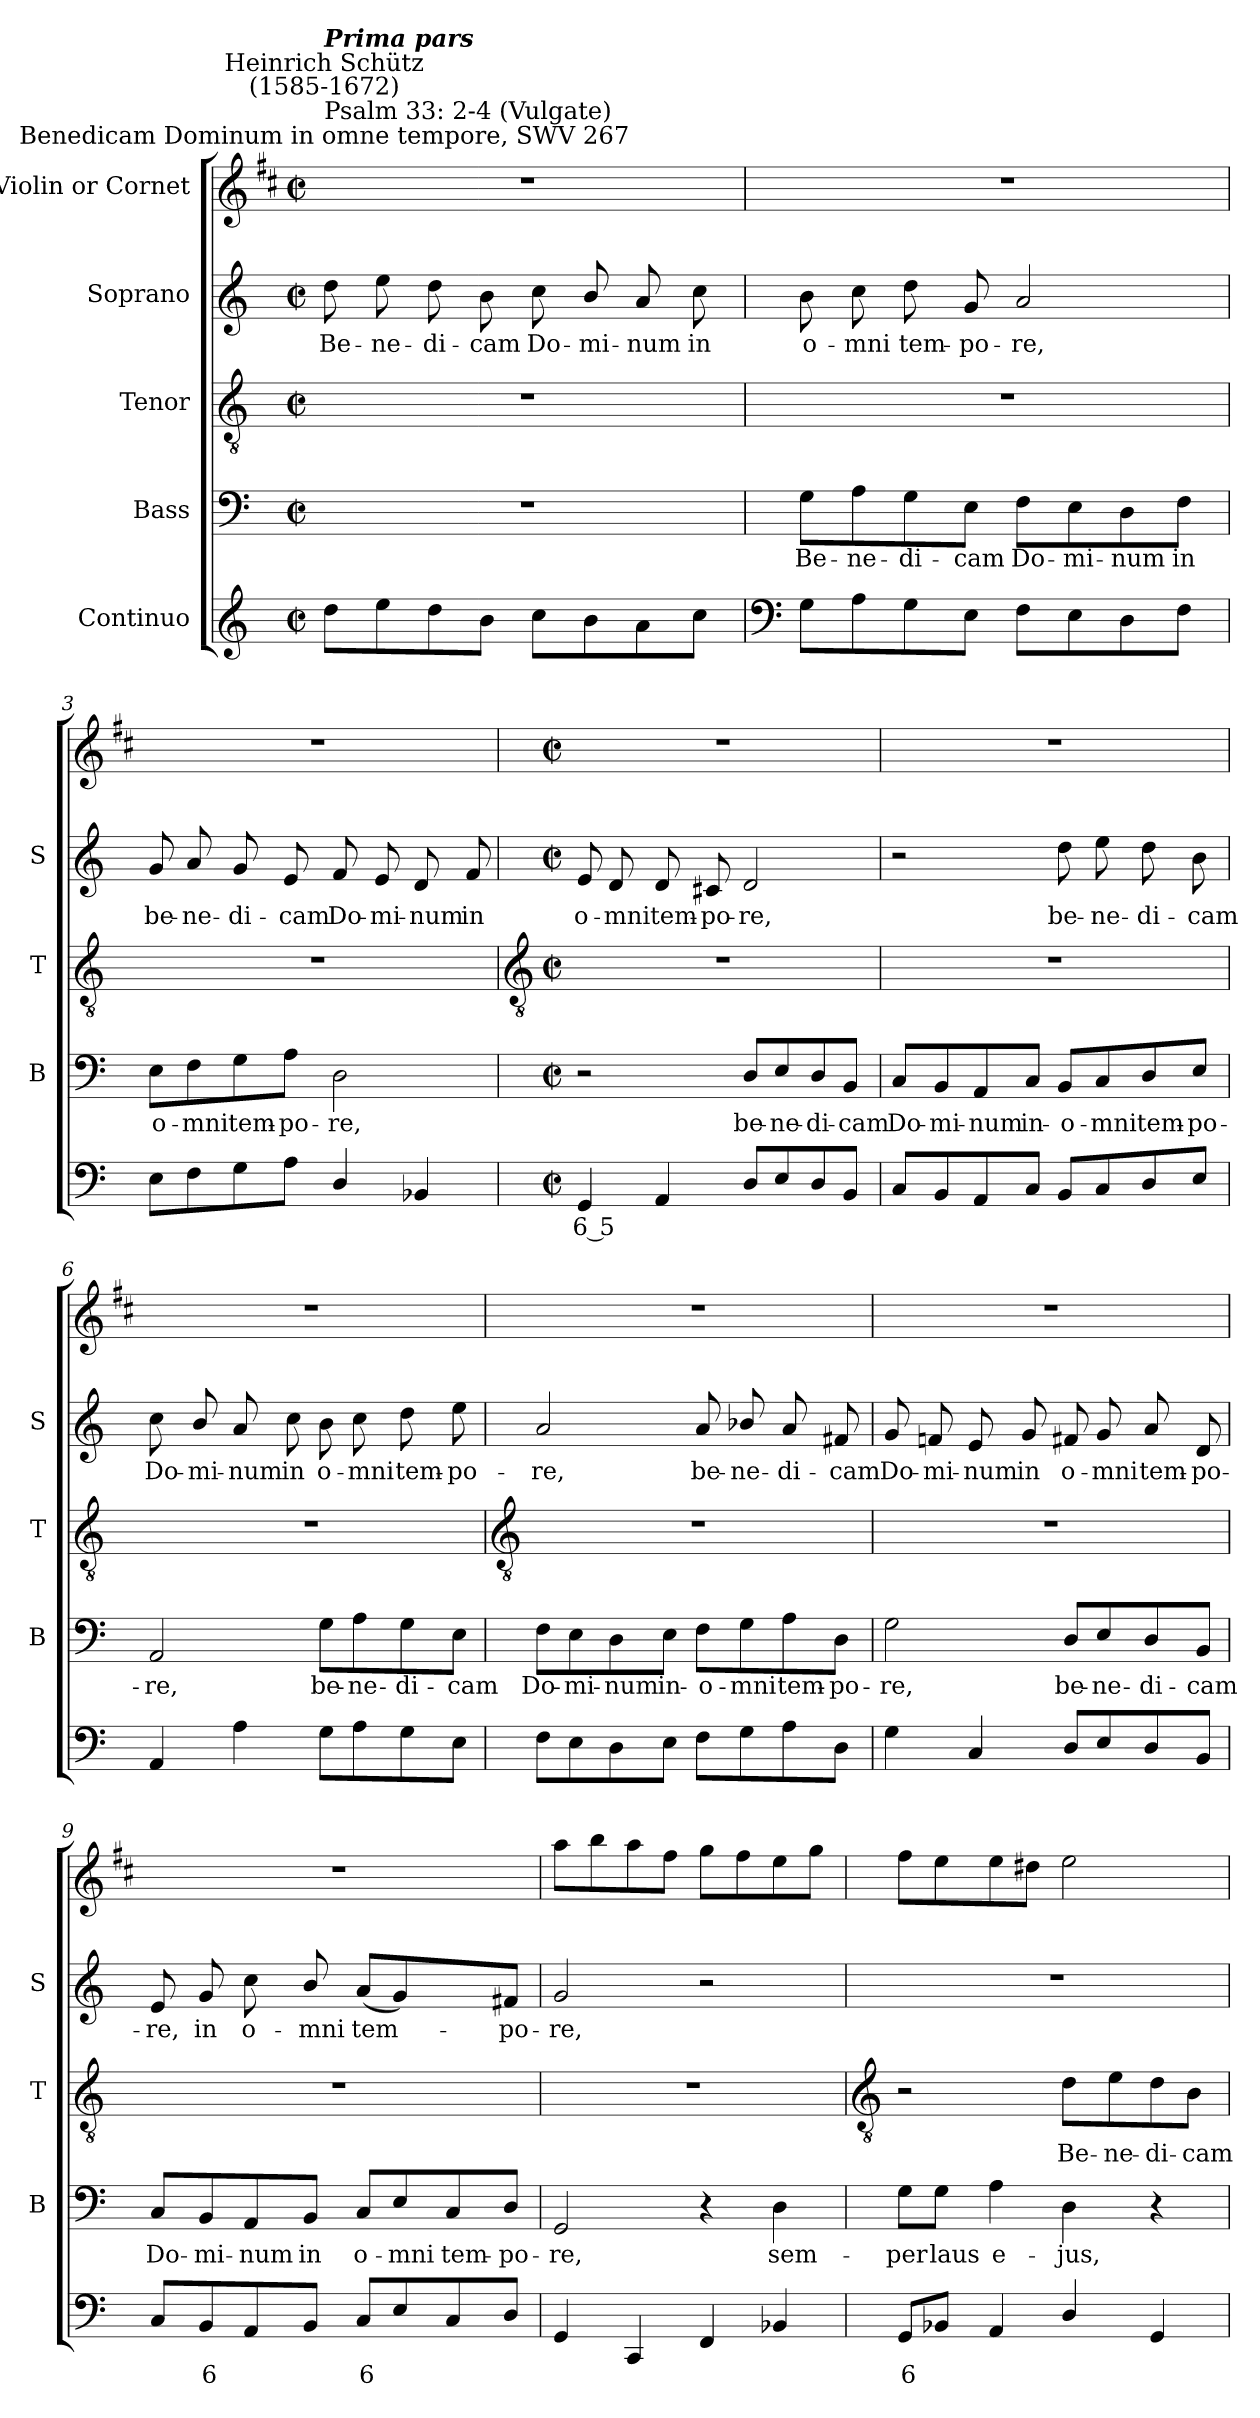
**kern	**text	**kern	**text	**kern	**text	**kern	**text	**kern
*part5	*part5	*part4	*part4	*part3	*part3	*part2	*part2	*part1
*staff5	*staff5	*staff4	*staff4	*staff3	*staff3	*staff2	*staff2	*staff1
*I"Continuo	*	*I"Bass	*	*I"Tenor	*	*I"Soprano	*	*I"Violin or Cornet
*	*	*I'B	*	*I'T	*	*I'S	*	*
*clefG2	*	*clefF4	*	*clefGv2	*	*clefG2	*	*clefG2
*	*	*	*	*	*	*	*	*ITrd1c2
*k[]	*	*k[]	*	*k[]	*	*k[]	*	*k[]
*C:	*	*C:	*	*C:	*	*C:	*	*C:
*M2/2	*	*M2/2	*	*M2/2	*	*M2/2	*	*M2/2
*met(c|)	*	*met(c|)	*	*met(c|)	*	*met(c|)	*	*met(c|)
=1	=1	=1	=1	=1	=1	=1	=1	=1
!	!	!	!	!	!	!	!	!LO:TX:a:cj:t=Benedicam Dominum in omne tempore, SWV 267
!	!	!	!	!	!	!	!	!LO:TX:a:t=Psalm 33&colon; 2-4 (Vulgate)
!	!	!	!	!	!	!	!	!LO:TX:a:cj:t=Heinrich Schütz\n(1585-1672)
!	!	!	!	!	!	!	!	!LO:TX:a:Bi:t=Prima pars
!	!	!	!	!	!	!	!LO:LY:b	!
8ddL	.	1r	.	1r	.	8dd	Be-	1r
!	!	!	!	!	!	!	!LO:LY:b	!
8ee	.	.	.	.	.	8ee	-ne-	.
!	!	!	!	!	!	!	!LO:LY:b	!
8dd	.	.	.	.	.	8dd	-di-	.
!	!	!	!	!	!	!	!LO:LY:b	!
8bJ	.	.	.	.	.	8b	-cam	.
!	!	!	!	!	!	!	!LO:LY:b	!
8ccL	.	.	.	.	.	8cc	Do-	.
!	!	!	!	!	!	!	!LO:LY:b	!
8b	.	.	.	.	.	8b/	-mi-	.
!	!	!	!	!	!	!	!LO:LY:b	!
8a	.	.	.	.	.	8a	-num	.
!	!	!	!	!	!	!	!LO:LY:b	!
8ccJ	.	.	.	.	.	8cc	in	.
=2	=2	=2	=2	=2	=2	=2	=2	=2
*clefF4	*	*	*	*	*	*	*	*
!	!	!	!LO:LY:b	!	!	!	!LO:LY:b	!
8GL	.	8G\L	Be-	1r	.	8b	o-	1r
!	!	!	!LO:LY:b	!	!	!	!LO:LY:b	!
8A	.	8A\	-ne-	.	.	8cc	-mni	.
!	!	!	!LO:LY:b	!	!	!	!LO:LY:b	!
8G	.	8G\	-di-	.	.	8dd	tem-	.
!	!	!	!LO:LY:b	!	!	!	!LO:LY:b	!
8EJ	.	8E\J	-cam	.	.	8g	-po-	.
!	!	!	!LO:LY:b	!	!	!	!LO:LY:b	!
8FL	.	8F\L	Do-	.	.	2a	-re,	.
!	!	!	!LO:LY:b	!	!	!	!	!
8E	.	8E\	-mi-	.	.	.	.	.
!	!	!	!LO:LY:b	!	!	!	!	!
8D	.	8D\	-num	.	.	.	.	.
!	!	!	!LO:LY:b	!	!	!	!	!
8FJ	.	8F\J	in	.	.	.	.	.
=3	=3	=3	=3	=3	=3	=3	=3	=3
!	!	!	!LO:LY:b	!	!	!	!LO:LY:b	!
8EL	.	8E\L	o-	1r	.	8g	be-	1r
!	!	!	!LO:LY:b	!	!	!	!LO:LY:b	!
8F	.	8F\	-mni	.	.	8a	-ne-	.
!	!	!	!LO:LY:b	!	!	!	!LO:LY:b	!
8G	.	8G\	tem-	.	.	8g	-di-	.
!	!	!	!LO:LY:b	!	!	!	!LO:LY:b	!
8AJ	.	8A\J	-po-	.	.	8e	-cam	.
!	!	!	!LO:LY:b	!	!	!	!LO:LY:b	!
4D/	.	2D	-re,	.	.	8f	Do-	.
!	!	!	!	!	!	!	!LO:LY:b	!
.	.	.	.	.	.	8e	-mi-	.
!	!	!	!	!	!	!	!LO:LY:b	!
4BB-X	.	.	.	.	.	8d	-num	.
!	!	!	!	!	!	!	!LO:LY:b	!
.	.	.	.	.	.	8f	in	.
!!LO:LB:g=z
=4	=4	=4	=4	=4	=4	=4	=4	=4
*	*	*	*	*clefGv2	*	*	*	*
*M2/2	*	*M2/2	*	*M2/2	*	*M2/2	*	*M2/2
*met(c|)	*	*met(c|)	*	*met(c|)	*	*met(c|)	*	*met(c|)
!	!LO:LY:b	!	!	!	!	!	!LO:LY:b	!
4GG	6 5	2r	.	1r	.	8e	o-	1r
!	!	!	!	!	!	!	!LO:LY:b	!
.	.	.	.	.	.	8d	-mni	.
!	!	!	!	!	!	!	!LO:LY:b	!
4AA	.	.	.	.	.	8d	tem-	.
!	!	!	!	!	!	!	!LO:LY:b	!
.	.	.	.	.	.	8c#X	-po-	.
!	!	!	!LO:LY:b	!	!	!	!LO:LY:b	!
8DL	.	8D/L	be-	.	.	2d	-re,	.
!	!	!	!LO:LY:b	!	!	!	!	!
8E	.	8E/	-ne-	.	.	.	.	.
!	!	!	!LO:LY:b	!	!	!	!	!
8D	.	8D/	-di-	.	.	.	.	.
!	!	!	!LO:LY:b	!	!	!	!	!
8BBJ	.	8BB/J	-cam	.	.	.	.	.
=5	=5	=5	=5	=5	=5	=5	=5	=5
!	!	!	!LO:LY:b	!	!	!	!	!
8CL	.	8C/L	Do-	1r	.	2r	.	1r
!	!	!	!LO:LY:b	!	!	!	!	!
8BB	.	8BB/	-mi-	.	.	.	.	.
!	!	!	!LO:LY:b	!	!	!	!	!
8AA	.	8AA/	-num	.	.	.	.	.
!	!	!	!LO:LY:b	!	!	!	!	!
8CJ	.	8C/J	in-	.	.	.	.	.
!	!	!	!LO:LY:b	!	!	!	!LO:LY:b	!
8BBL	.	8BB/L	-o-	.	.	8dd	be-	.
!	!	!	!LO:LY:b	!	!	!	!LO:LY:b	!
8C	.	8C/	-mni	.	.	8ee	-ne-	.
!	!	!	!LO:LY:b	!	!	!	!LO:LY:b	!
8D	.	8D/	tem-	.	.	8dd	-di-	.
!	!	!	!LO:LY:b	!	!	!	!LO:LY:b	!
8EJ	.	8E/J	-po-	.	.	8b	-cam	.
=6	=6	=6	=6	=6	=6	=6	=6	=6
!	!	!	!LO:LY:b	!	!	!	!LO:LY:b	!
4AA	.	2AA	-re,	1r	.	8cc	Do-	1r
!	!	!	!	!	!	!	!LO:LY:b	!
.	.	.	.	.	.	8b/	-mi-	.
!	!	!	!	!	!	!	!LO:LY:b	!
4A	.	.	.	.	.	8a	-num	.
!	!	!	!	!	!	!	!LO:LY:b	!
.	.	.	.	.	.	8cc	in	.
!	!	!	!LO:LY:b	!	!	!	!LO:LY:b	!
8GL	.	8G\L	be-	.	.	8b	o-	.
!	!	!	!LO:LY:b	!	!	!	!LO:LY:b	!
8A	.	8A\	-ne-	.	.	8cc	-mni	.
!	!	!	!LO:LY:b	!	!	!	!LO:LY:b	!
8G	.	8G\	-di-	.	.	8dd	tem-	.
!	!	!	!LO:LY:b	!	!	!	!LO:LY:b	!
8EJ	.	8E\J	-cam	.	.	8ee	-po-	.
!!LO:LB:g=z
=7	=7	=7	=7	=7	=7	=7	=7	=7
*	*	*	*	*clefGv2	*	*	*	*
!	!	!	!LO:LY:b	!	!	!	!LO:LY:b	!
8FL	.	8F\L	Do-	1r	.	2a	-re,	1r
!	!	!	!LO:LY:b	!	!	!	!	!
8E	.	8E\	-mi-	.	.	.	.	.
!	!	!	!LO:LY:b	!	!	!	!	!
8D	.	8D\	-num	.	.	.	.	.
!	!	!	!LO:LY:b	!	!	!	!	!
8EJ	.	8E\J	in-	.	.	.	.	.
!	!	!	!LO:LY:b	!	!	!	!LO:LY:b	!
8FL	.	8F\L	-o-	.	.	8a	be-	.
!	!	!	!LO:LY:b	!	!	!	!LO:LY:b	!
8G	.	8G\	-mni	.	.	8b-X/	-ne-	.
!	!	!	!LO:LY:b	!	!	!	!LO:LY:b	!
8A	.	8A\	tem-	.	.	8a	-di-	.
!	!	!	!LO:LY:b	!	!	!	!LO:LY:b	!
8DJ	.	8D\J	-po-	.	.	8f#X	-cam	.
=8	=8	=8	=8	=8	=8	=8	=8	=8
!	!	!	!LO:LY:b	!	!	!	!LO:LY:b	!
4G	.	2G	-re,	1r	.	8g	Do-	1r
!	!	!	!	!	!	!	!LO:LY:b	!
.	.	.	.	.	.	8fn	-mi-	.
!	!	!	!	!	!	!	!LO:LY:b	!
4C	.	.	.	.	.	8e	-num	.
!	!	!	!	!	!	!	!LO:LY:b	!
.	.	.	.	.	.	8g	in	.
!	!	!	!LO:LY:b	!	!	!	!LO:LY:b	!
8DL	.	8D/L	be-	.	.	8f#X	o-	.
!	!	!	!LO:LY:b	!	!	!	!LO:LY:b	!
8E	.	8E/	-ne-	.	.	8g	-mni	.
!	!	!	!LO:LY:b	!	!	!	!LO:LY:b	!
8D	.	8D/	-di-	.	.	8a	tem-	.
!	!	!	!LO:LY:b	!	!	!	!LO:LY:b	!
8BBJ	.	8BB/J	-cam	.	.	8d	-po-	.
=9	=9	=9	=9	=9	=9	=9	=9	=9
!	!	!	!LO:LY:b	!	!	!	!LO:LY:b	!
8CL	.	8C/L	Do-	1r	.	8e	-re,	1r
!	!LO:LY:b	!	!LO:LY:b	!	!	!	!LO:LY:b	!
8BB	6	8BB/	-mi-	.	.	8g	in	.
!	!	!	!LO:LY:b	!	!	!	!LO:LY:b	!
8AA	.	8AA/	-num	.	.	8cc	o-	.
!	!	!	!LO:LY:b	!	!	!	!LO:LY:b	!
8BBJ	.	8BB/J	in	.	.	8b/	-mni	.
!	!LO:LY:b	!	!LO:LY:b	!	!	!	!LO:LY:b	!
8C/L	6	8C/L	o-	.	.	(<8aL	tem-	.
!	!	!	!LO:LY:b	!	!	!	!	!
8E/	.	8E/	-mni	.	.	4g)	.	.
!	!	!	!LO:LY:b	!	!	!	!	!
8C/	.	8C/	tem-	.	.	.	.	.
!	!	!	!LO:LY:b	!	!	!	!LO:LY:b	!
8D/J	.	8D/J	-po-	.	.	8f#XJ	po-	.
=10	=10	=10	=10	=10	=10	=10	=10	=10
!	!	!	!LO:LY:b	!	!	!	!LO:LY:b	!
4GG	.	2GG	-re,	1r	.	2g	-re,	8ggL
.	.	.	.	.	.	.	.	8aa
4CC	.	.	.	.	.	.	.	8gg
.	.	.	.	.	.	.	.	8eeJ
4FF	.	4r	.	.	.	2r	.	8ffL
.	.	.	.	.	.	.	.	8ee
!	!	!	!LO:LY:b	!	!	!	!	!
4BB-X	.	4D	sem-	.	.	.	.	8dd
.	.	.	.	.	.	.	.	8ffJ
!!LO:LB:g=z
=11	=11	=11	=11	=11	=11	=11	=11	=11
*	*	*	*	*clefGv2	*	*	*	*
!	!LO:LY:b	!	!LO:LY:b	!	!	!	!	!
8GGL	6	8G\L	-per	2r	.	1r	.	8eeL
!	!	!	!LO:LY:b	!	!	!	!	!
8BB-XJ	.	8G\J	laus	.	.	.	.	8dd
!	!	!	!LO:LY:b	!	!	!	!	!
4AA	.	4A	e-	.	.	.	.	8dd
.	.	.	.	.	.	.	.	8cc#XJ
!	!	!	!LO:LY:b	!	!LO:LY:b	!	!	!
4D/	.	4D	-jus,	8d\L	Be-	.	.	2dd
!	!	!	!	!	!LO:LY:b	!	!	!
.	.	.	.	8e\	-ne-	.	.	.
!	!	!	!	!	!LO:LY:b	!	!	!
4GG	.	4r	.	8d\	-di-	.	.	.
!	!	!	!	!	!LO:LY:b	!	!	!
.	.	.	.	8B\J	-cam	.	.	.
=	=	=	=	=	=	=	=	=
*-	*-	*-	*-	*-	*-	*-	*-	*-
